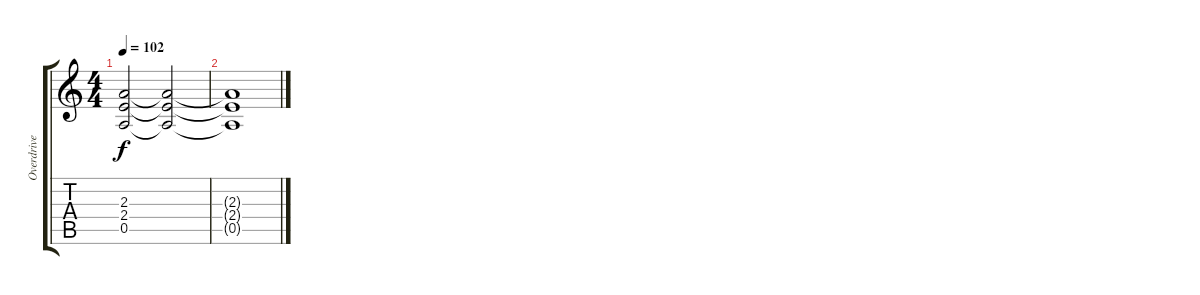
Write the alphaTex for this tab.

\track ("Overdrive" "Overdrive") {instrument overdrivenguitar}
\staff {score tabs}
\tuning (E4 B3 G3 D3 A2 E2) {hide}
\ts (4 4)
\tempo 102
\clef g2
\ks c
(2.3 2.4 0.5).2{dy f} (2.3{t} 2.4{t} 0.5{t}).2 |
(2.3{t} 2.4{t} 0.5{t}).1
